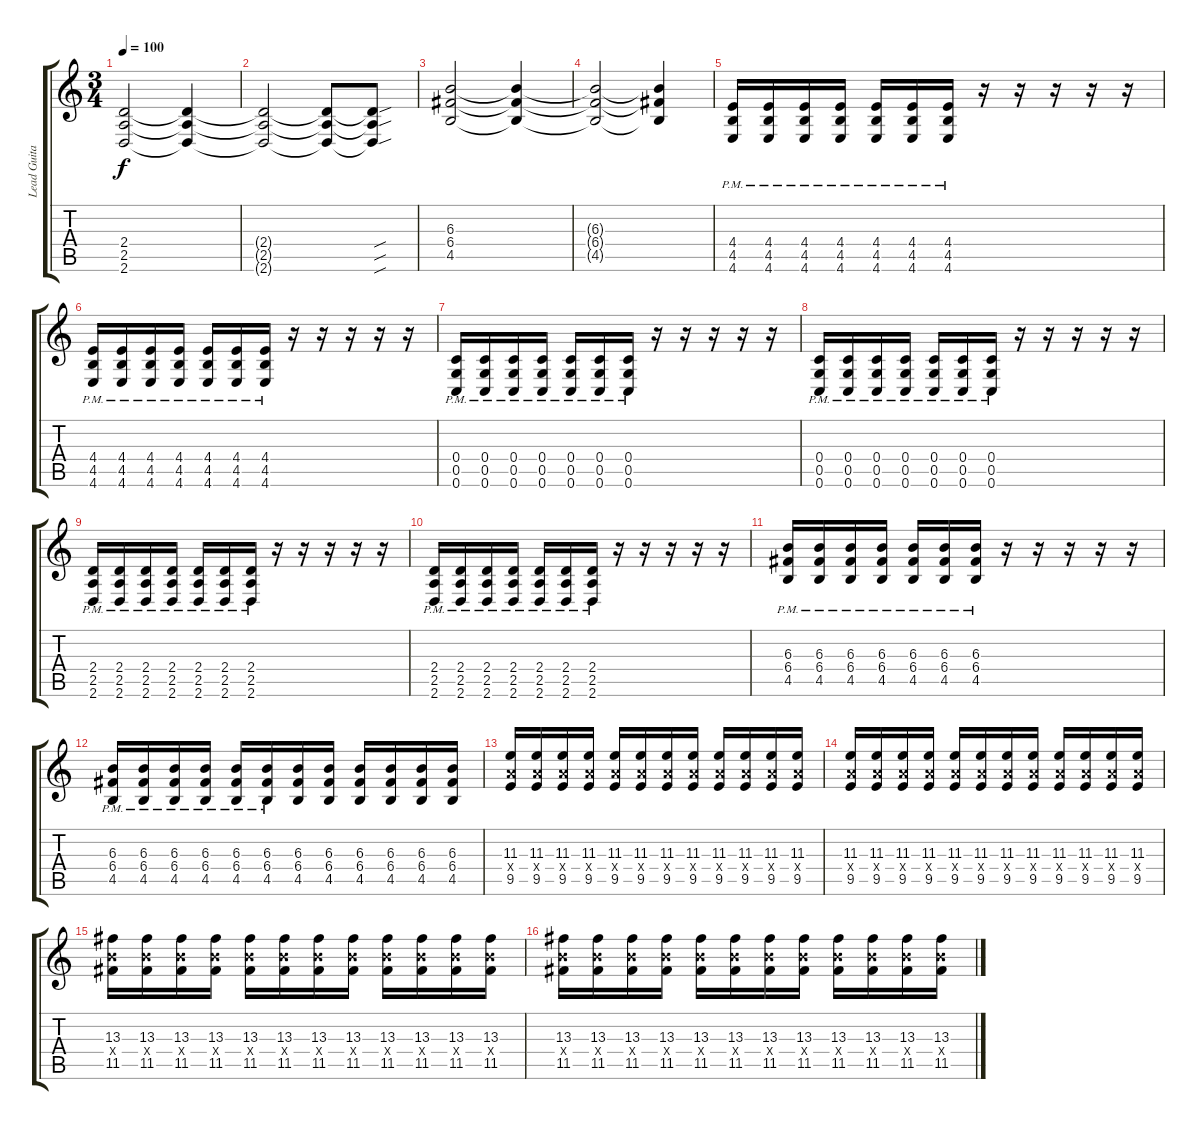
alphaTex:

\track ("Lead Guitar" "Lead Guita") {instrument distortionguitar}
\staff {score tabs}
\tuning (D4 A3 F3 C3 G2 C2) {hide}
\ts (3 4)
\tempo 100
\clef g2
\ks c
(2.4 2.5 2.6).2{dy f} (2.4{t} 2.5{t} 2.6{t}).4 |
(2.4{t} 2.5{t} 2.6{t}).2 (2.4{t} 2.5{t} 2.6{t}).8 (2.4{sou t} 2.5{sou t} 2.6{sou t}).8 |
(6.3 6.4 4.5).2 (6.3{t} 6.4{t} 4.5{t}).4 |
(6.3{t} 6.4{t} 4.5{t}).2 (6.3{t} 6.4{t} 4.5{t}).4 |
(4.4{pm} 4.5{pm} 4.6{pm}).16 (4.4{pm} 4.5{pm} 4.6{pm}).16 (4.4{pm} 4.5{pm} 4.6{pm}).16 (4.4{pm} 4.5{pm} 4.6{pm}).16 (4.4{pm} 4.5{pm} 4.6{pm}).16 (4.4{pm} 4.5{pm} 4.6{pm}).16 (4.4{pm} 4.5{pm} 4.6{pm}).16 r.16 r.16 r.16 r.16 r.16 |
(4.4{pm} 4.5{pm} 4.6{pm}).16 (4.4{pm} 4.5{pm} 4.6{pm}).16 (4.4{pm} 4.5{pm} 4.6{pm}).16 (4.4{pm} 4.5{pm} 4.6{pm}).16 (4.4{pm} 4.5{pm} 4.6{pm}).16 (4.4{pm} 4.5{pm} 4.6{pm}).16 (4.4{pm} 4.5{pm} 4.6{pm}).16 r.16 r.16 r.16 r.16 r.16 |
(0.4{pm} 0.5{pm} 0.6{pm}).16 (0.4{pm} 0.5{pm} 0.6{pm}).16 (0.4{pm} 0.5{pm} 0.6{pm}).16 (0.4{pm} 0.5{pm} 0.6{pm}).16 (0.4{pm} 0.5{pm} 0.6{pm}).16 (0.4{pm} 0.5{pm} 0.6{pm}).16 (0.4{pm} 0.5{pm} 0.6{pm}).16 r.16 r.16 r.16 r.16 r.16 |
(0.4{pm} 0.5{pm} 0.6{pm}).16 (0.4{pm} 0.5{pm} 0.6{pm}).16 (0.4{pm} 0.5{pm} 0.6{pm}).16 (0.4{pm} 0.5{pm} 0.6{pm}).16 (0.4{pm} 0.5{pm} 0.6{pm}).16 (0.4{pm} 0.5{pm} 0.6{pm}).16 (0.4{pm} 0.5{pm} 0.6{pm}).16 r.16 r.16 r.16 r.16 r.16 |
(2.4{pm} 2.5{pm} 2.6{pm}).16 (2.4{pm} 2.5{pm} 2.6{pm}).16 (2.4{pm} 2.5{pm} 2.6{pm}).16 (2.4{pm} 2.5{pm} 2.6{pm}).16 (2.4{pm} 2.5{pm} 2.6{pm}).16 (2.4{pm} 2.5{pm} 2.6{pm}).16 (2.4{pm} 2.5{pm} 2.6{pm}).16 r.16 r.16 r.16 r.16 r.16 |
(2.4{pm} 2.5{pm} 2.6{pm}).16 (2.4{pm} 2.5{pm} 2.6{pm}).16 (2.4{pm} 2.5{pm} 2.6{pm}).16 (2.4{pm} 2.5{pm} 2.6{pm}).16 (2.4{pm} 2.5{pm} 2.6{pm}).16 (2.4{pm} 2.5{pm} 2.6{pm}).16 (2.4{pm} 2.5{pm} 2.6{pm}).16 r.16 r.16 r.16 r.16 r.16 |
(6.3{pm} 6.4{pm} 4.5{pm}).16 (6.3{pm} 6.4{pm} 4.5{pm}).16 (6.3{pm} 6.4{pm} 4.5{pm}).16 (6.3{pm} 6.4{pm} 4.5{pm}).16 (6.3{pm} 6.4{pm} 4.5{pm}).16 (6.3{pm} 6.4{pm} 4.5{pm}).16 (6.3{pm} 6.4{pm} 4.5{pm}).16 r.16 r.16 r.16 r.16 r.16 |
(6.3{pm} 6.4{pm} 4.5{pm}).16 (6.3{pm} 6.4{pm} 4.5{pm}).16 (6.3{pm} 6.4{pm} 4.5{pm}).16 (6.3{pm} 6.4{pm} 4.5{pm}).16 (6.3{pm} 6.4{pm} 4.5{pm}).16 (6.3{pm} 6.4{pm} 4.5{pm}).16 (6.3 6.4 4.5).16 (6.3 6.4 4.5).16 (6.3 6.4 4.5).16 (6.3 6.4 4.5).16 (6.3 6.4 4.5).16 (6.3 6.4 4.5).16 |
(11.3 9.4{x} 9.5).16 (11.3 9.4{x} 9.5).16 (11.3 9.4{x} 9.5).16 (11.3 9.4{x} 9.5).16 (11.3 9.4{x} 9.5).16 (11.3 9.4{x} 9.5).16 (11.3 9.4{x} 9.5).16 (11.3 9.4{x} 9.5).16 (11.3 9.4{x} 9.5).16 (11.3 9.4{x} 9.5).16 (11.3 9.4{x} 9.5).16 (11.3 9.4{x} 9.5).16 |
(11.3 9.4{x} 9.5).16 (11.3 9.4{x} 9.5).16 (11.3 9.4{x} 9.5).16 (11.3 9.4{x} 9.5).16 (11.3 9.4{x} 9.5).16 (11.3 9.4{x} 9.5).16 (11.3 9.4{x} 9.5).16 (11.3 9.4{x} 9.5).16 (11.3 9.4{x} 9.5).16 (11.3 9.4{x} 9.5).16 (11.3 9.4{x} 9.5).16 (11.3 9.4{x} 9.5).16 |
(13.3 11.4{x} 11.5).16 (13.3 11.4{x} 11.5).16 (13.3 11.4{x} 11.5).16 (13.3 11.4{x} 11.5).16 (13.3 11.4{x} 11.5).16 (13.3 11.4{x} 11.5).16 (13.3 11.4{x} 11.5).16 (13.3 11.4{x} 11.5).16 (13.3 11.4{x} 11.5).16 (13.3 11.4{x} 11.5).16 (13.3 11.4{x} 11.5).16 (13.3 11.4{x} 11.5).16 |
(13.3 11.4{x} 11.5).16 (13.3 11.4{x} 11.5).16 (13.3 11.4{x} 11.5).16 (13.3 11.4{x} 11.5).16 (13.3 11.4{x} 11.5).16 (13.3 11.4{x} 11.5).16 (13.3 11.4{x} 11.5).16 (13.3 11.4{x} 11.5).16 (13.3 11.4{x} 11.5).16 (13.3 11.4{x} 11.5).16 (13.3 11.4{x} 11.5).16 (13.3 11.4{x} 11.5).16
